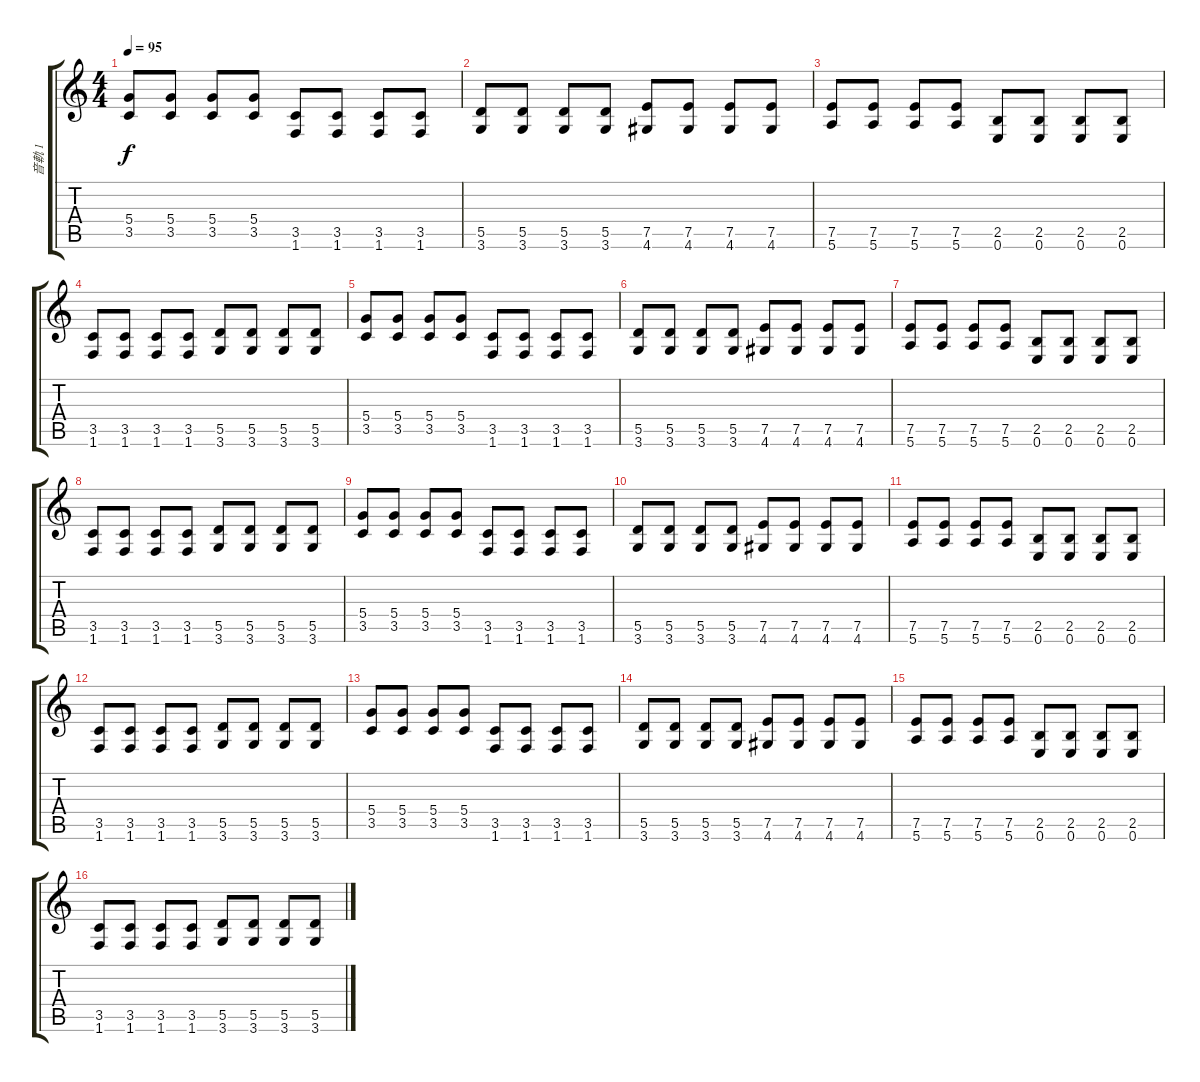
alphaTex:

\track ("音軌 1" "音軌 1") {instrument electricguitarjazz}
\staff {score tabs}
\tuning (E4 B3 G3 D3 A2 E2) {hide}
\ts (4 4)
\tempo 95
\clef g2
\ks c
(5.4 3.5).8{dy f} (5.4 3.5).8 (5.4 3.5).8 (5.4 3.5).8 (3.5 1.6).8 (3.5 1.6).8 (3.5 1.6).8 (3.5 1.6).8 |
(5.5 3.6).8 (5.5 3.6).8 (5.5 3.6).8 (5.5 3.6).8 (7.5 4.6).8 (7.5 4.6).8 (7.5 4.6).8 (7.5 4.6).8 |
(7.5 5.6).8 (7.5 5.6).8 (7.5 5.6).8 (7.5 5.6).8 (2.5 0.6).8 (2.5 0.6).8 (2.5 0.6).8 (2.5 0.6).8 |
(3.5 1.6).8 (3.5 1.6).8 (3.5 1.6).8 (3.5 1.6).8 (5.5 3.6).8 (5.5 3.6).8 (5.5 3.6).8 (5.5 3.6).8 |
(5.4 3.5).8 (5.4 3.5).8 (5.4 3.5).8 (5.4 3.5).8 (3.5 1.6).8 (3.5 1.6).8 (3.5 1.6).8 (3.5 1.6).8 |
(5.5 3.6).8 (5.5 3.6).8 (5.5 3.6).8 (5.5 3.6).8 (7.5 4.6).8 (7.5 4.6).8 (7.5 4.6).8 (7.5 4.6).8 |
(7.5 5.6).8 (7.5 5.6).8 (7.5 5.6).8 (7.5 5.6).8 (2.5 0.6).8 (2.5 0.6).8 (2.5 0.6).8 (2.5 0.6).8 |
(3.5 1.6).8 (3.5 1.6).8 (3.5 1.6).8 (3.5 1.6).8 (5.5 3.6).8 (5.5 3.6).8 (5.5 3.6).8 (5.5 3.6).8 |
(5.4 3.5).8 (5.4 3.5).8 (5.4 3.5).8 (5.4 3.5).8 (3.5 1.6).8 (3.5 1.6).8 (3.5 1.6).8 (3.5 1.6).8 |
(5.5 3.6).8 (5.5 3.6).8 (5.5 3.6).8 (5.5 3.6).8 (7.5 4.6).8 (7.5 4.6).8 (7.5 4.6).8 (7.5 4.6).8 |
(7.5 5.6).8 (7.5 5.6).8 (7.5 5.6).8 (7.5 5.6).8 (2.5 0.6).8 (2.5 0.6).8 (2.5 0.6).8 (2.5 0.6).8 |
(3.5 1.6).8 (3.5 1.6).8 (3.5 1.6).8 (3.5 1.6).8 (5.5 3.6).8 (5.5 3.6).8 (5.5 3.6).8 (5.5 3.6).8 |
(5.4 3.5).8 (5.4 3.5).8 (5.4 3.5).8 (5.4 3.5).8 (3.5 1.6).8 (3.5 1.6).8 (3.5 1.6).8 (3.5 1.6).8 |
(5.5 3.6).8 (5.5 3.6).8 (5.5 3.6).8 (5.5 3.6).8 (7.5 4.6).8 (7.5 4.6).8 (7.5 4.6).8 (7.5 4.6).8 |
(7.5 5.6).8 (7.5 5.6).8 (7.5 5.6).8 (7.5 5.6).8 (2.5 0.6).8 (2.5 0.6).8 (2.5 0.6).8 (2.5 0.6).8 |
(3.5 1.6).8 (3.5 1.6).8 (3.5 1.6).8 (3.5 1.6).8 (5.5 3.6).8 (5.5 3.6).8 (5.5 3.6).8 (5.5 3.6).8
